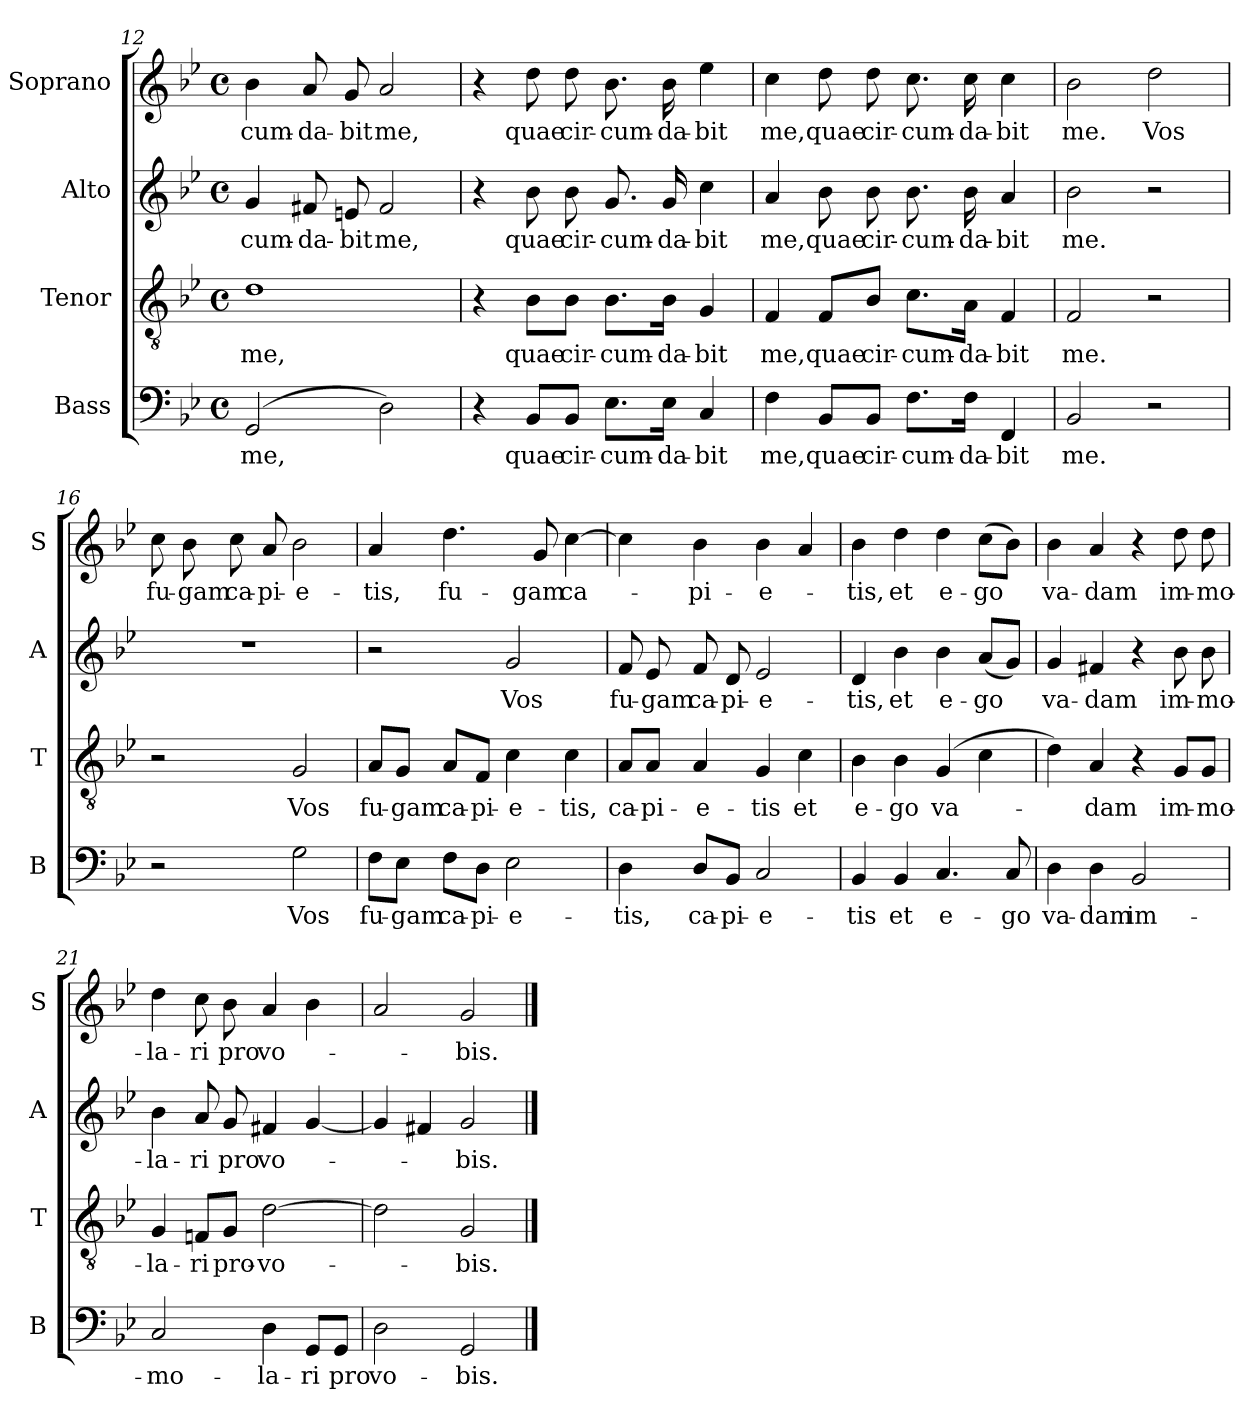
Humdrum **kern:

**kern	**text	**kern	**text	**kern	**text	**kern	**text
*part4	*part4	*part3	*part3	*part2	*part2	*part1	*part1
*staff4	*staff4	*staff3	*staff3	*staff2	*staff2	*staff1	*staff1
*I"Bass	*	*I"Tenor	*	*I"Alto	*	*I"Soprano	*
*I'B	*	*I'T	*	*I'A	*	*I'S	*
*clefF4	*	*clefGv2	*	*clefG2	*	*clefG2	*
*k[b-e-]	*	*k[b-e-]	*	*k[b-e-]	*	*k[b-e-]	*
*g:	*	*g:	*	*g:	*	*g:	*
*M4/4	*	*M4/4	*	*M4/4	*	*M4/4	*
*met(c)	*	*met(c)	*	*met(c)	*	*met(c)	*
=12	=12	=12	=12	=12	=12	=12	=12
(2GG/	me,	1d	me,	4g/	-cum-	4b-\	-cum-
.	.	.	.	8f#X/	-da-	8a/	-da-
.	.	.	.	8en/	-bit	8g/	-bit
2D\)	.	.	.	2f#/	me,	2a/	me,
!!LO:LB:g=z
=13	=13	=13	=13	=13	=13	=13	=13
4r	.	4r	.	4r	.	4r	.
8BB-/L	quae	8B-\L	quae	8b-\	quae	8dd\	quae
8BB-/J	cir-	8B-\J	cir-	8b-\	cir-	8dd\	cir-
8.E-\L	-cum-	8.B-\L	-cum-	8.g/	-cum-	8.b-\	-cum-
16E-\Jk	-da-	16B-\Jk	-da-	16g/	-da-	16b-\	-da-
4C/	-bit	4G/	-bit	4cc\	-bit	4ee-\	-bit
=14	=14	=14	=14	=14	=14	=14	=14
4F\	me,	4F/	me,	4a/	me,	4cc\	me,
8BB-/L	quae	8F/L	quae	8b-\	quae	8dd\	quae
8BB-/J	cir-	8B-/J	cir-	8b-\	cir-	8dd\	cir-
8.F\L	-cum-	8.c\L	-cum-	8.b-\	-cum-	8.cc\	-cum-
16F\Jk	-da-	16A\Jk	-da-	16b-\	-da-	16cc\	-da-
4FF/	-bit	4F/	-bit	4a/	-bit	4cc\	-bit
!!LO:PB:g=z
=15	=15	=15	=15	=15	=15	=15	=15
2BB-/	me.	2F/	me.	2b-\	me.	2b-\	me.
2r	.	2r	.	2r	.	2dd\	Vos
=16	=16	=16	=16	=16	=16	=16	=16
2r	.	2r	.	1r	.	8cc\	fu-
.	.	.	.	.	.	8b-\	-gam
.	.	.	.	.	.	8cc\	ca-
.	.	.	.	.	.	8a/	-pi-
2G\	Vos	2G/	Vos	.	.	2b-\	-e-
=17	=17	=17	=17	=17	=17	=17	=17
8F\L	fu-	8A/L	fu-	2r	.	4a/	-tis,
8E-\J	-gam	8G/J	-gam	.	.	.	.
8F\L	ca-	8A/L	ca-	.	.	4.dd\	fu-
8D\J	-pi-	8F/J	-pi-	.	.	.	.
2E-\	-e-	4c\	-e-	2g/	Vos	.	.
.	.	.	.	.	.	8g/	-gam
.	.	4c\	-tis,	.	.	[4cc\	ca-
!!LO:LB:g=z
=18	=18	=18	=18	=18	=18	=18	=18
4D\	-tis,	8A/L	ca-	8f/	fu-	4cc\]	.
.	.	8A/J	-pi-	8e-/	-gam	.	.
8D/L	ca-	4A/	-e-	8f/	ca-	4b-\	-pi-
8BB-/J	-pi-	.	.	8d/	-pi-	.	.
2C/	-e-	4G/	-tis	2e-/	-e-	4b-\	-e-
.	.	4c\	et	.	.	4a/	.
=19	=19	=19	=19	=19	=19	=19	=19
4BB-/	-tis	4B-\	e-	4d/	-tis,	4b-\	-tis,
4BB-/	et	4B-\	-go	4b-\	et	4dd\	et
4.C/	e-	(4G/	va-	4b-\	e-	4dd\	e-
.	.	4c\	.	(8a/L	-go	(8cc\L	-go
8C/	-go	.	.	8g/J)	.	8b-\J)	.
=20	=20	=20	=20	=20	=20	=20	=20
4D\	va-	4d\)	.	4g/	va-	4b-\	va-
4D\	-dam	4A/	-dam	4f#X/	-dam	4a/	-dam
2BB-/	im-	4r	.	4r	.	4r	.
.	.	8G/L	im-	8b-\	im-	8dd\	im-
.	.	8G/J	-mo-	8b-\	-mo-	8dd\	-mo-
!!LO:LB:g=z
=21	=21	=21	=21	=21	=21	=21	=21
2C/	-mo-	4G/	-la-	4b-\	-la-	4dd\	-la-
.	.	8Fn/L	-ri	8a/	-ri	8cc\	-ri
.	.	8G/J	pro-	8g/	pro	8b-\	pro
4D\	-la-	[2d\	-vo-	4f#X/	vo-	4a/	vo-
8GG/L	-ri	.	.	[4g/	.	4b-\	.
8GG/J	pro	.	.	.	.	.	.
=22	=22	=22	=22	=22	=22	=22	=22
2D\	vo-	2d\]	.	4g/]	.	2a/	.
.	.	.	.	4f#X/	.	.	.
2GG/	-bis.	2G/	-bis.	2g/	-bis.	2g/	-bis.
==	==	==	==	==	==	==	==
*-	*-	*-	*-	*-	*-	*-	*-
